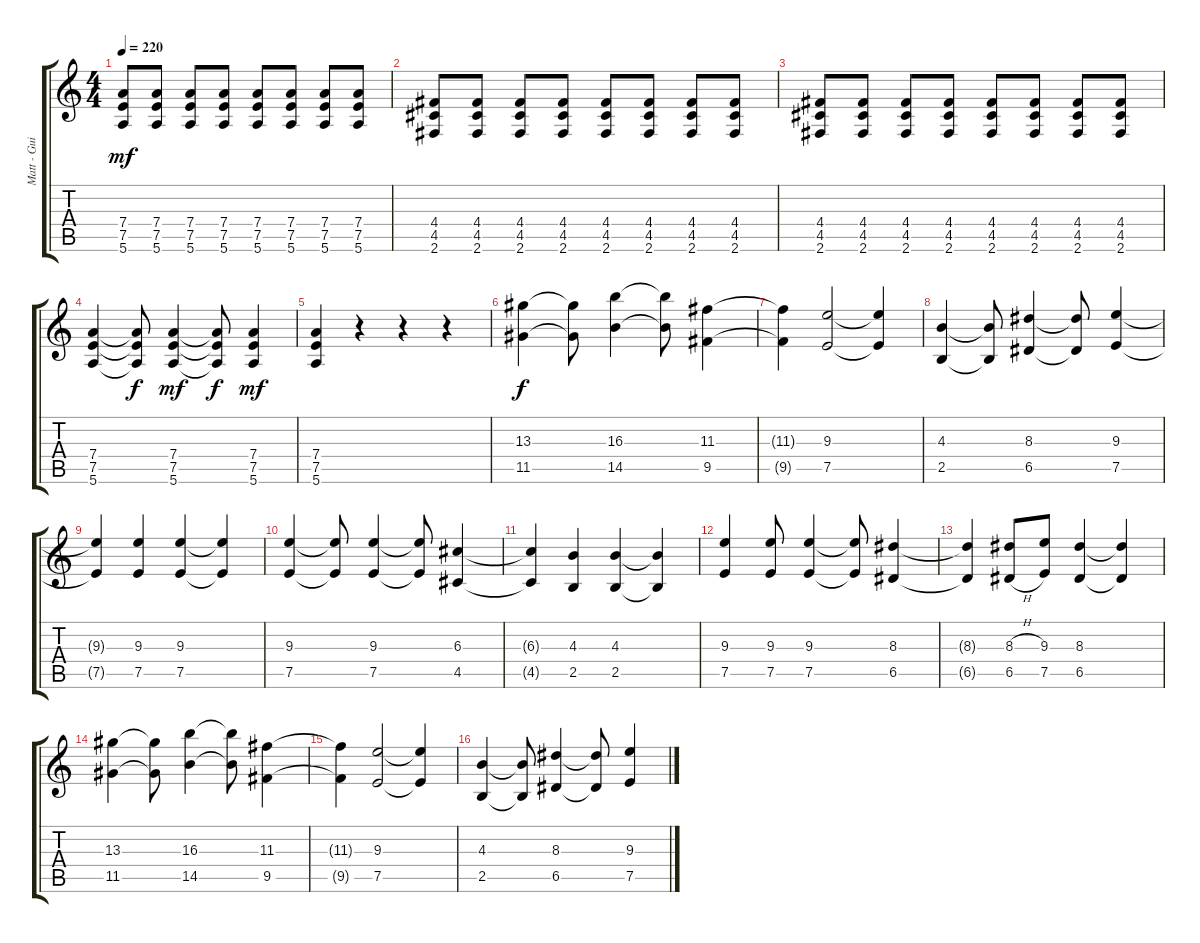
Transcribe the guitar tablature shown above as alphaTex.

\track ("Matt - Guitar" "Matt - Gui") {instrument distortionguitar}
\staff {score tabs}
\tuning (E4 B3 G3 D3 A2 E2) {hide}
\ts (4 4)
\tempo 220
\clef g2
\ks c
(7.4 7.5 5.6).8{dy mf} (7.4 7.5 5.6).8 (7.4 7.5 5.6).8 (7.4 7.5 5.6).8 (7.4 7.5 5.6).8 (7.4 7.5 5.6).8 (7.4 7.5 5.6).8 (7.4 7.5 5.6).8 |
(4.4 4.5 2.6).8 (4.4 4.5 2.6).8 (4.4 4.5 2.6).8 (4.4 4.5 2.6).8 (4.4 4.5 2.6).8 (4.4 4.5 2.6).8 (4.4 4.5 2.6).8 (4.4 4.5 2.6).8 |
(4.4 4.5 2.6).8 (4.4 4.5 2.6).8 (4.4 4.5 2.6).8 (4.4 4.5 2.6).8 (4.4 4.5 2.6).8 (4.4 4.5 2.6).8 (4.4 4.5 2.6).8 (4.4 4.5 2.6).8 |
(7.4 7.5 5.6).4 (7.4{t} 7.5{t} 5.6{t}).8{dy f} (7.4 7.5 5.6).4{dy mf} (7.4{t} 7.5{t} 5.6{t}).8{dy f} (7.4 7.5 5.6).4{dy mf} |
(7.4 7.5 5.6).4 r.4 r.4 r.4 |
(13.3 11.5).4{dy f} (13.3{t} 11.5{t}).8 (16.3 14.5).4 (16.3{t} 14.5{t}).8 (11.3 9.5).4 |
(11.3{t} 9.5{t}).4 (9.3 7.5).2 (9.3{t} 7.5{t}).4 |
(4.3 2.5).4 (4.3{t} 2.5{t}).8 (8.3 6.5).4 (8.3{t} 6.5{t}).8 (9.3 7.5).4 |
(9.3{t} 7.5{t}).4 (9.3 7.5).4 (9.3 7.5).4 (9.3{t} 7.5{t}).4 |
(9.3 7.5).4 (9.3{t} 7.5{t}).8 (9.3 7.5).4 (9.3{t} 7.5{t}).8 (6.3 4.5).4 |
(6.3{t} 4.5{t}).4 (4.3 2.5).4 (4.3 2.5).4 (4.3{t} 2.5{t}).4 |
(9.3 7.5).4 (9.3 7.5).8 (9.3 7.5).4 (9.3{t} 7.5{t}).8 (8.3 6.5).4 |
(8.3{t} 6.5{t}).4 (8.3{h} 6.5{h}).8 (9.3 7.5).8 (8.3 6.5).4 (8.3{t} 6.5{t}).4 |
(13.3 11.5).4 (13.3{t} 11.5{t}).8 (16.3 14.5).4 (16.3{t} 14.5{t}).8 (11.3 9.5).4 |
(11.3{t} 9.5{t}).4 (9.3 7.5).2 (9.3{t} 7.5{t}).4 |
(4.3 2.5).4 (4.3{t} 2.5{t}).8 (8.3 6.5).4 (8.3{t} 6.5{t}).8 (9.3 7.5).4
